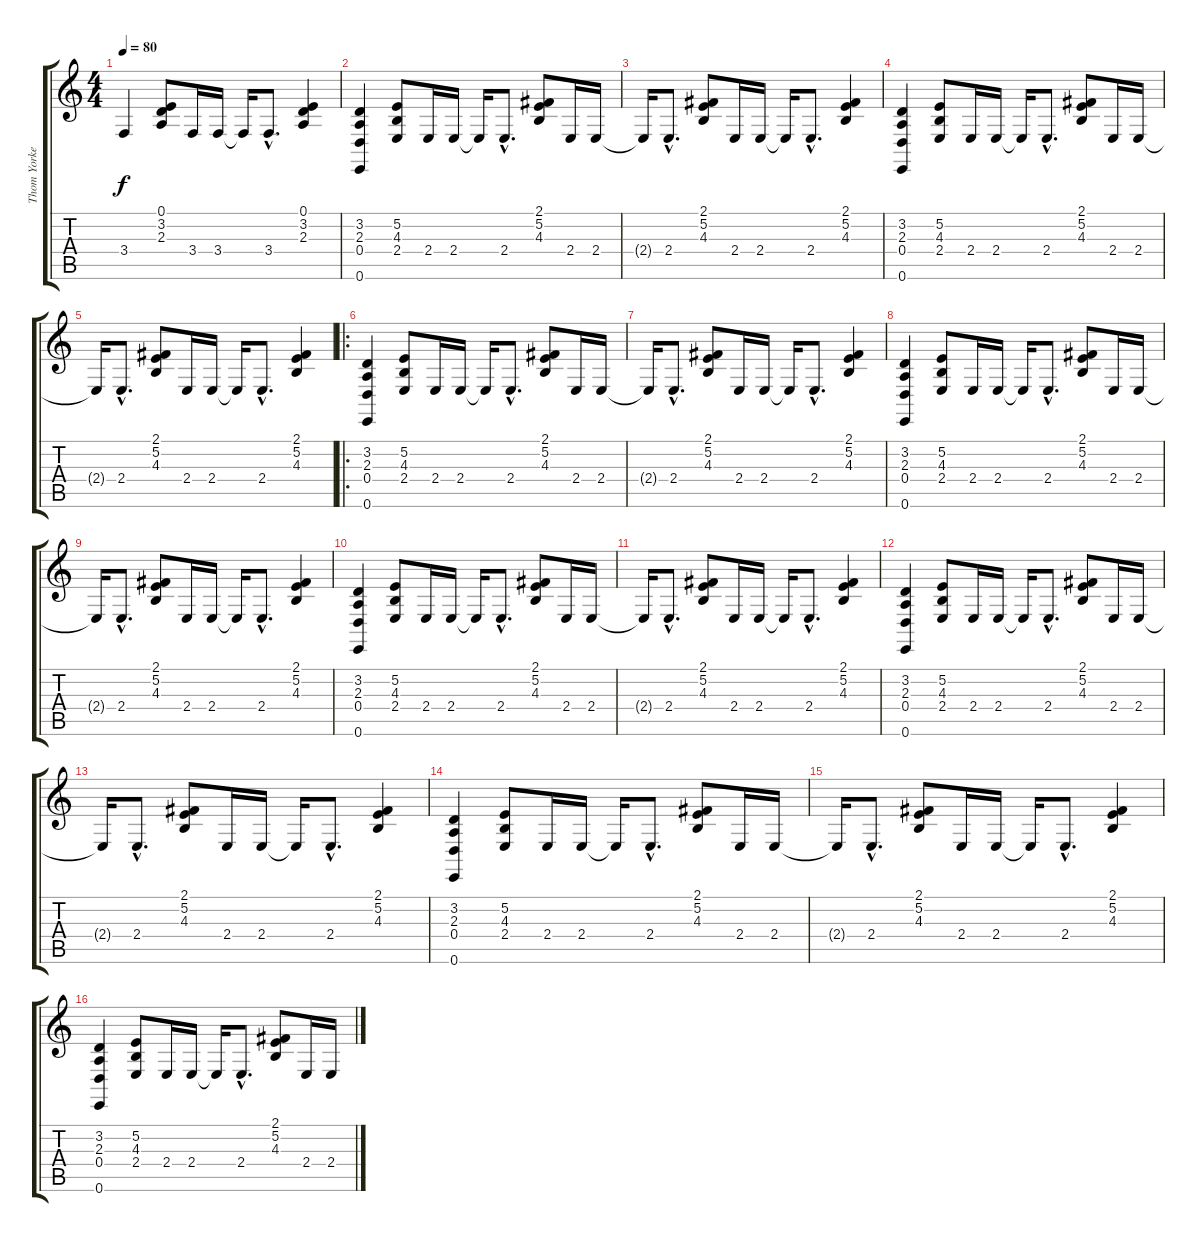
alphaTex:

\track ("Thom Yorke (piano)" "Thom Yorke") {instrument acousticgrandpiano}
\staff {score tabs}
\tuning (E4 B3 G3 D3 A2 E2) {hide}
\ts (4 4)
\tempo 80
\clef g2
\ks c
3.4{t}.4{dy f} (0.1 3.2 2.3).8 3.4.16 3.4.16 3.4{t}.16 3.4{hac}.8{d} (0.1 3.2 2.3).4 |
(3.2 2.3 0.4 0.6).4 (5.2 4.3 2.4).8 2.4.16 2.4.16 2.4{t}.16 2.4{hac}.8{d} (2.1 5.2 4.3).8 2.4.16 2.4.16 |
2.4{t}.16 2.4{hac}.8{d} (2.1 5.2 4.3).8 2.4.16 2.4.16 2.4{t}.16 2.4{hac}.8{d} (2.1 5.2 4.3).4 |
(3.2 2.3 0.4 0.6).4 (5.2 4.3 2.4).8 2.4.16 2.4.16 2.4{t}.16 2.4{hac}.8{d} (2.1 5.2 4.3).8 2.4.16 2.4.16 |
2.4{t}.16 2.4{hac}.8{d} (2.1 5.2 4.3).8 2.4.16 2.4.16 2.4{t}.16 2.4{hac}.8{d} (2.1 5.2 4.3).4 |
\ro
(3.2 2.3 0.4 0.6).4 (5.2 4.3 2.4).8 2.4.16 2.4.16 2.4{t}.16 2.4{hac}.8{d} (2.1 5.2 4.3).8 2.4.16 2.4.16 |
2.4{t}.16 2.4{hac}.8{d} (2.1 5.2 4.3).8 2.4.16 2.4.16 2.4{t}.16 2.4{hac}.8{d} (2.1 5.2 4.3).4 |
(3.2 2.3 0.4 0.6).4 (5.2 4.3 2.4).8 2.4.16 2.4.16 2.4{t}.16 2.4{hac}.8{d} (2.1 5.2 4.3).8 2.4.16 2.4.16 |
2.4{t}.16 2.4{hac}.8{d} (2.1 5.2 4.3).8 2.4.16 2.4.16 2.4{t}.16 2.4{hac}.8{d} (2.1 5.2 4.3).4 |
(3.2 2.3 0.4 0.6).4 (5.2 4.3 2.4).8 2.4.16 2.4.16 2.4{t}.16 2.4{hac}.8{d} (2.1 5.2 4.3).8 2.4.16 2.4.16 |
2.4{t}.16 2.4{hac}.8{d} (2.1 5.2 4.3).8 2.4.16 2.4.16 2.4{t}.16 2.4{hac}.8{d} (2.1 5.2 4.3).4 |
(3.2 2.3 0.4 0.6).4 (5.2 4.3 2.4).8 2.4.16 2.4.16 2.4{t}.16 2.4{hac}.8{d} (2.1 5.2 4.3).8 2.4.16 2.4.16 |
2.4{t}.16 2.4{hac}.8{d} (2.1 5.2 4.3).8 2.4.16 2.4.16 2.4{t}.16 2.4{hac}.8{d} (2.1 5.2 4.3).4 |
(3.2 2.3 0.4 0.6).4 (5.2 4.3 2.4).8 2.4.16 2.4.16 2.4{t}.16 2.4{hac}.8{d} (2.1 5.2 4.3).8 2.4.16 2.4.16 |
2.4{t}.16 2.4{hac}.8{d} (2.1 5.2 4.3).8 2.4.16 2.4.16 2.4{t}.16 2.4{hac}.8{d} (2.1 5.2 4.3).4 |
(3.2 2.3 0.4 0.6).4 (5.2 4.3 2.4).8 2.4.16 2.4.16 2.4{t}.16 2.4{hac}.8{d} (2.1 5.2 4.3).8 2.4.16 2.4.16
